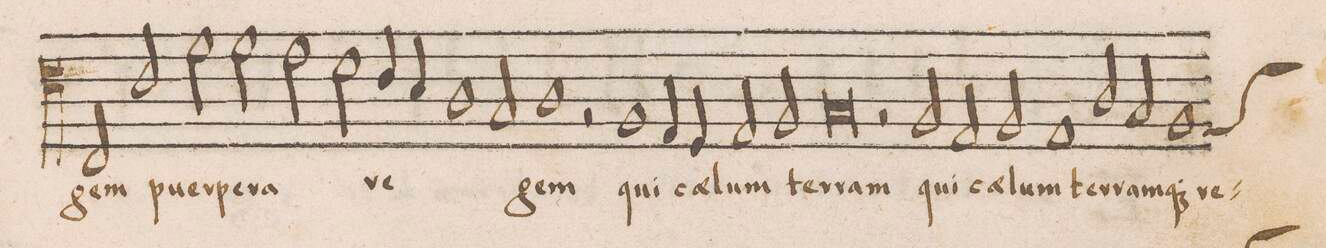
**kern	**text
*I"ALTVS	*
*clefC4	*
*k[]	*
*met(C|)	*
*M2/1	*
=13-	=13-
2C/	-gem
2c/	pu-
2f\	-er-
2f\	-pe-
=14-	=14-
2e\	-ra
2d\	.
4c/	re-
4B/	.
1A/	.
=15-	=15-
2G/	.
1A	-gem
=16-	=16-
2rF	.
1F	qui
4E/	cae-
4D/	.
=17-	=17-
2E/	-lum
2F/	ter-
0G	-ram
=18-	=18-
2rF	.
2F/	qui
=19-	=19-
2E/	cae-
2F/	-lum
1E	ter-
=20-	=20-
2A/	-ram
2G/	q(ue)
*custos:E	*
1F	re-
=21-	=21-
*-	*-
